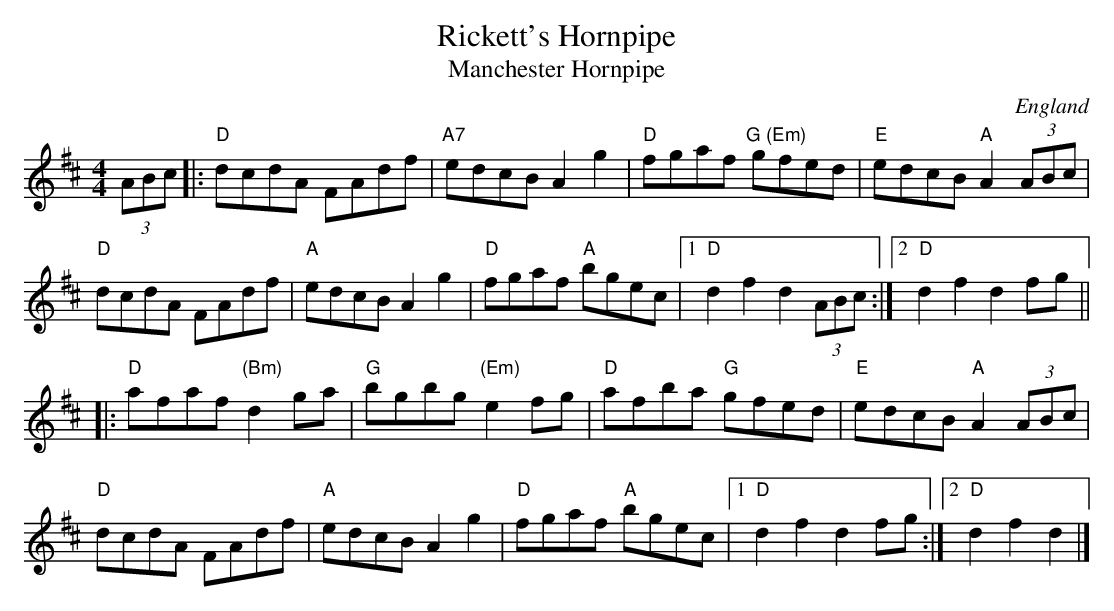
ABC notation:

X:1
T: Rickett's Hornpipe
T: Manchester Hornpipe
O: England
O: Ireland
M: 4/4
K: D
(3ABc|: "D"dcdA FAdf | "A7"edcB A2g2 | "D"fgaf "G (Em)"gfed | "E"edcB "A"A2(3ABc |
"D"dcdA FAdf | "A"edcB A2g2 | "D"fgaf "A"bgec |1"D"d2f2 d2 (3ABc:|2"D"d2f2 d2 f-g||
|:  "D"afaf "(Bm)"d2ga | "G"bgbg "(Em)"e2fg | "D"afba "G"gfed | "E"edcB "A"A2 (3ABc |
"D"dcdA FAdf | "A"edcB A2g2 | "D"fgaf "A"bgec |1"D"d2f2 d2 f-g :|2"D"d2f2d2|]
